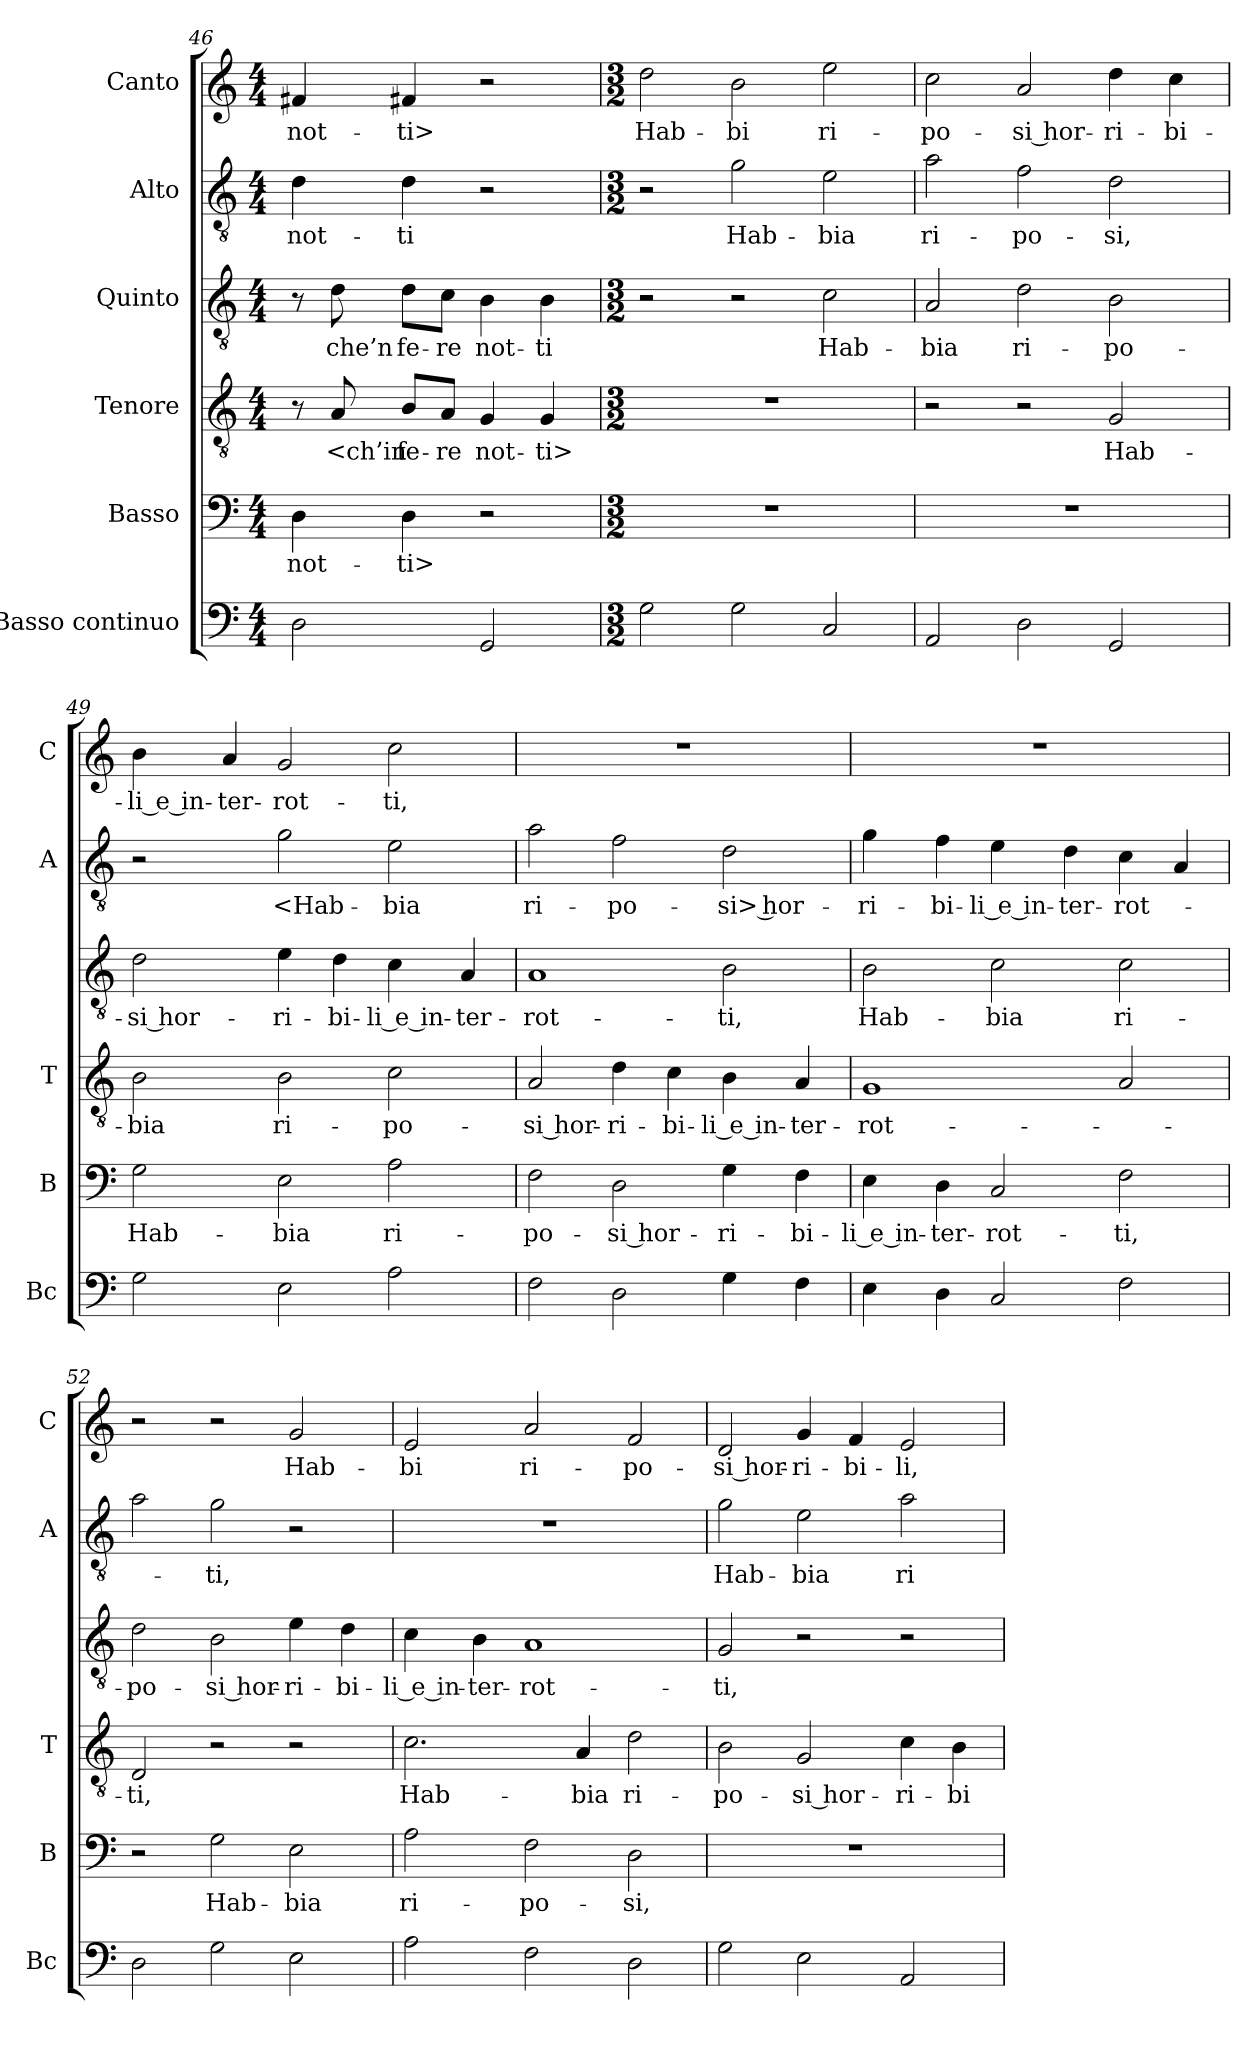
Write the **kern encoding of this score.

**kern	**kern	**text	**kern	**text	**kern	**text	**kern	**text	**kern	**text
*part6	*part5	*part5	*part4	*part4	*part3	*part3	*part2	*part2	*part1	*part1
*staff6	*staff5	*staff5	*staff4	*staff4	*staff3	*staff3	*staff2	*staff2	*staff1	*staff1
*I"Basso continuo	*I"Basso	*	*I"Tenore	*	*I"Quinto	*	*I"Alto	*	*I"Canto	*
*I'Bc	*I'B	*	*I'T	*	*	*	*I'A	*	*I'C	*
*clefF4	*clefF4	*	*clefGv2	*	*clefGv2	*	*clefGv2	*	*clefG2	*
*k[]	*k[]	*	*k[]	*	*k[]	*	*k[]	*	*k[]	*
*C:	*C:	*	*C:	*	*C:	*	*C:	*	*C:	*
*M4/4	*M4/4	*	*M4/4	*	*M4/4	*	*M4/4	*	*M4/4	*
=46	=46	=46	=46	=46	=46	=46	=46	=46	=46	=46
2D	4D	not-	8r	.	8r	.	4d	not-	4f#X	not-
.	.	.	8A	<ch’in	8d	che’n	.	.	.	.
.	4D	-ti>	8B/L	fe-	8d\L	fe-	4d	-ti	4f#X	-ti>
.	.	.	8A/J	-re	8c\J	-re	.	.	.	.
2GG	2r	.	4G	not-	4B	not-	2r	.	2r	.
.	.	.	4G	-ti>	4B	-ti	.	.	.	.
=47	=47	=47	=47	=47	=47	=47	=47	=47	=47	=47
*M3/2	*M3/2	*	*M3/2	*	*M3/2	*	*M3/2	*	*M3/2	*
2G	1.r	.	1.r	.	2r	.	2r	.	2dd	Hab-
2G	.	.	.	.	2r	.	2g	Hab-	2b	-bi
2C	.	.	.	.	2c	Hab-	2e	-bia	2ee	ri-
=48	=48	=48	=48	=48	=48	=48	=48	=48	=48	=48
2AA	1.r	.	2r	.	2A	-bia	2a	ri-	2cc	-po-
2D	.	.	2r	.	2d	ri-	2f	-po-	2a	-si hor-
2GG	.	.	2G	Hab-	2B	-po-	2d	-si,	4dd	-ri-
.	.	.	.	.	.	.	.	.	4cc	-bi-
=49	=49	=49	=49	=49	=49	=49	=49	=49	=49	=49
2G	2G	Hab-	2B	-bia	2d	-si hor-	2r	.	4b	-li e in-
.	.	.	.	.	.	.	.	.	4a	-ter-
2E	2E	-bia	2B	ri-	4e	-ri-	2g	<Hab-	2g	-rot-
.	.	.	.	.	4d	-bi-	.	.	.	.
2A	2A	ri-	2c	-po-	4c	-li e in-	2e	-bia	2cc	-ti,
.	.	.	.	.	4A	-ter-	.	.	.	.
=50	=50	=50	=50	=50	=50	=50	=50	=50	=50	=50
2F	2F	-po-	2A	-si hor-	1A	-rot-	2a	ri-	1.r	.
2D	2D	-si hor-	4d	-ri-	.	.	2f	-po-	.	.
.	.	.	4c	-bi-	.	.	.	.	.	.
4G	4G	-ri-	4B	-li e in-	2B	-ti,	2d	-si> hor-	.	.
4F	4F	-bi-	4A	-ter-	.	.	.	.	.	.
=51	=51	=51	=51	=51	=51	=51	=51	=51	=51	=51
4E	4E	-li e in-	1G	-rot-	2B	Hab-	4g	-ri-	1.r	.
4D	4D	-ter-	.	.	.	.	4f	-bi-	.	.
2C	2C	-rot-	.	.	2c	-bia	4e	-li e in-	.	.
.	.	.	.	.	.	.	4d	-ter-	.	.
2F	2F	-ti,	2A	.	2c	ri-	4c	-rot-	.	.
.	.	.	.	.	.	.	4A	.	.	.
=52	=52	=52	=52	=52	=52	=52	=52	=52	=52	=52
2D	2r	.	2D	-ti,	2d	-po-	2a	.	2r	.
2G	2G	Hab-	2r	.	2B	-si hor-	2g	-ti,	2r	.
2E	2E	-bia	2r	.	4e	-ri-	2r	.	2g	Hab-
.	.	.	.	.	4d	-bi-	.	.	.	.
=53	=53	=53	=53	=53	=53	=53	=53	=53	=53	=53
2A	2A	ri-	2.c	Hab-	4c	-li e in-	1.r	.	2e	-bi
.	.	.	.	.	4B	-ter-	.	.	.	.
2F	2F	-po-	.	.	1A	-rot-	.	.	2a	ri-
.	.	.	4A	-bia	.	.	.	.	.	.
2D	2D	-si,	2d	ri-	.	.	.	.	2f	-po-
=54	=54	=54	=54	=54	=54	=54	=54	=54	=54	=54
2G	1.r	.	2B	-po-	2G	-ti,	2g	Hab-	2d	-si hor-
2E	.	.	2G	-si hor-	2r	.	2e	-bia	4g	-ri-
.	.	.	.	.	.	.	.	.	4f	-bi-
2AA	.	.	4c	-ri-	2r	.	2a	ri-	2e	-li,
.	.	.	4B	-bi-	.	.	.	.	.	.
=	=	=	=	=	=	=	=	=	=	=
*-	*-	*-	*-	*-	*-	*-	*-	*-	*-	*-
